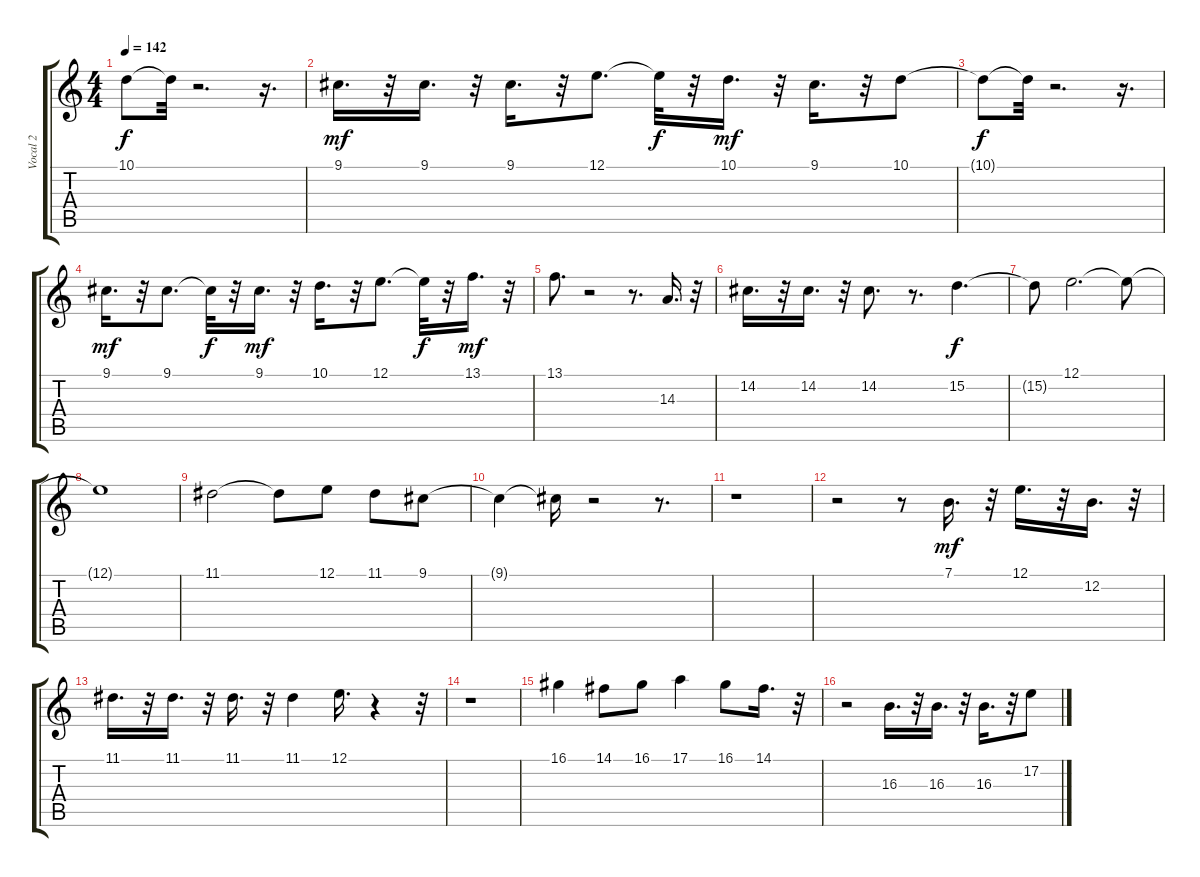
\track ("Vocal 2" "Vocal 2") {instrument synthvoice}
\staff {score tabs}
\tuning (E4 B3 G3 D3 A2 E2) {hide}
\ts (4 4)
\tempo 142
\clef g2
\ks c
10.1{t}.8{dy f} 10.1{t}.32 r.2{d} r.16{d} |
9.1.16{d dy mf} r.32 9.1.16{d} r.32 9.1.16{d} r.32 12.1.8{d} 12.1{t}.32{dy f} r.32 10.1.16{d dy mf} r.32 9.1.16{d} r.32 10.1.8 |
10.1{t}.8{dy f} 10.1{t}.32 r.2{d} r.16{d} |
9.1.16{d dy mf} r.32 9.1.8{d} 9.1{t}.32{dy f} r.32 9.1.16{d dy mf} r.32 10.1.16{d} r.32 12.1.8{d} 12.1{t}.32{dy f} r.32 13.1.16{d dy mf} r.32 |
13.1.8{d} r.2 r.8{d} 14.3.16{d} r.32 |
14.2.16{d} r.32 14.2.16{d} r.32 14.2.8{d} r.8{d} 15.2.4{d dy f} |
15.2{t}.8 12.1.2{d} 12.1{t}.8 |
12.1{t}.1 |
11.1.2 11.1{t}.8 12.1.8 11.1.8 9.1.8 |
9.1{t}.4 9.1{t}.16 r.2 r.8{d} |
r.1 |
r.2 r.8 7.1.16{d dy mf} r.32 12.1.16{d} r.32 12.2.16{d} r.32 |
11.1.16{d} r.32 11.1.16{d} r.32 11.1.16{d} r.32 11.1.4 12.1.16{d} r.4 r.32 |
r.1 |
16.1.4 14.1.8 16.1.8 17.1.4 16.1.8 14.1.16{d} r.32 |
r.2 16.3.16{d} r.32 16.3.16{d} r.32 16.3.16{d} r.32 17.2.8
